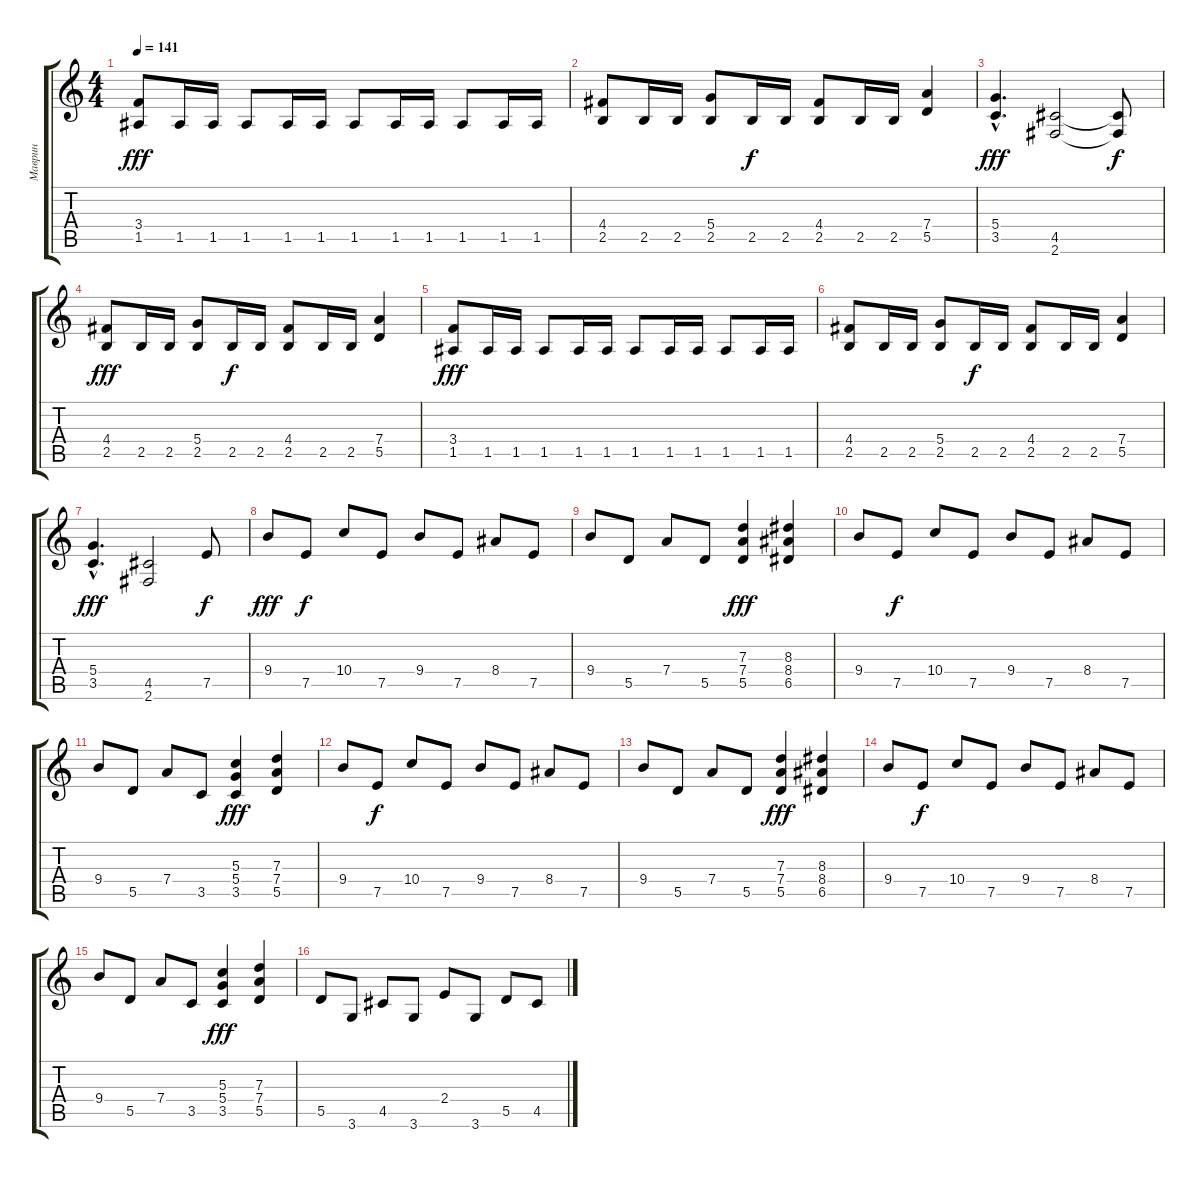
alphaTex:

\track ("Маврин" "Маврин") {instrument distortionguitar}
\staff {score tabs}
\tuning (E4 B3 G3 D3 A2 E2) {hide}
\ts (4 4)
\tempo 141
\clef g2
\ks c
(3.4 1.5).8{dy fff} 1.5.16 1.5.16 1.5.8 1.5.16 1.5.16 1.5.8 1.5.16 1.5.16 1.5.8 1.5.16 1.5.16 |
(4.4 2.5).8 2.5.16 2.5.16 (5.4 2.5).8 2.5.16{dy f} 2.5.16 (4.4 2.5).8 2.5.16 2.5.16 (7.4 5.5).4 |
(5.4{hac} 3.5{hac}).4{d dy fff} (4.5 2.6).2 (4.5{t} 2.6{t}).8{dy f} |
(4.4 2.5).8{dy fff} 2.5.16 2.5.16 (5.4 2.5).8 2.5.16{dy f} 2.5.16 (4.4 2.5).8 2.5.16 2.5.16 (7.4 5.5).4 |
(3.4 1.5).8{dy fff} 1.5.16 1.5.16 1.5.8 1.5.16 1.5.16 1.5.8 1.5.16 1.5.16 1.5.8 1.5.16 1.5.16 |
(4.4 2.5).8 2.5.16 2.5.16 (5.4 2.5).8 2.5.16{dy f} 2.5.16 (4.4 2.5).8 2.5.16 2.5.16 (7.4 5.5).4 |
(5.4{hac} 3.5{hac}).4{d dy fff} (4.5 2.6).2 7.5.8{dy f} |
9.4.8{dy fff} 7.5.8{dy f} 10.4.8 7.5.8 9.4.8 7.5.8 8.4.8 7.5.8 |
9.4.8 5.5.8 7.4.8 5.5.8 (7.3 7.4 5.5).4{dy fff} (8.3 8.4 6.5).4 |
9.4.8 7.5.8{dy f} 10.4.8 7.5.8 9.4.8 7.5.8 8.4.8 7.5.8 |
9.4.8 5.5.8 7.4.8 3.5.8 (5.3 5.4 3.5).4{dy fff} (7.3 7.4 5.5).4 |
9.4.8 7.5.8{dy f} 10.4.8 7.5.8 9.4.8 7.5.8 8.4.8 7.5.8 |
9.4.8 5.5.8 7.4.8 5.5.8 (7.3 7.4 5.5).4{dy fff} (8.3 8.4 6.5).4 |
9.4.8 7.5.8{dy f} 10.4.8 7.5.8 9.4.8 7.5.8 8.4.8 7.5.8 |
9.4.8 5.5.8 7.4.8 3.5.8 (5.3 5.4 3.5).4{dy fff} (7.3 7.4 5.5).4 |
5.5.8 3.6.8 4.5.8 3.6.8 2.4.8 3.6.8 5.5.8 4.5.8
